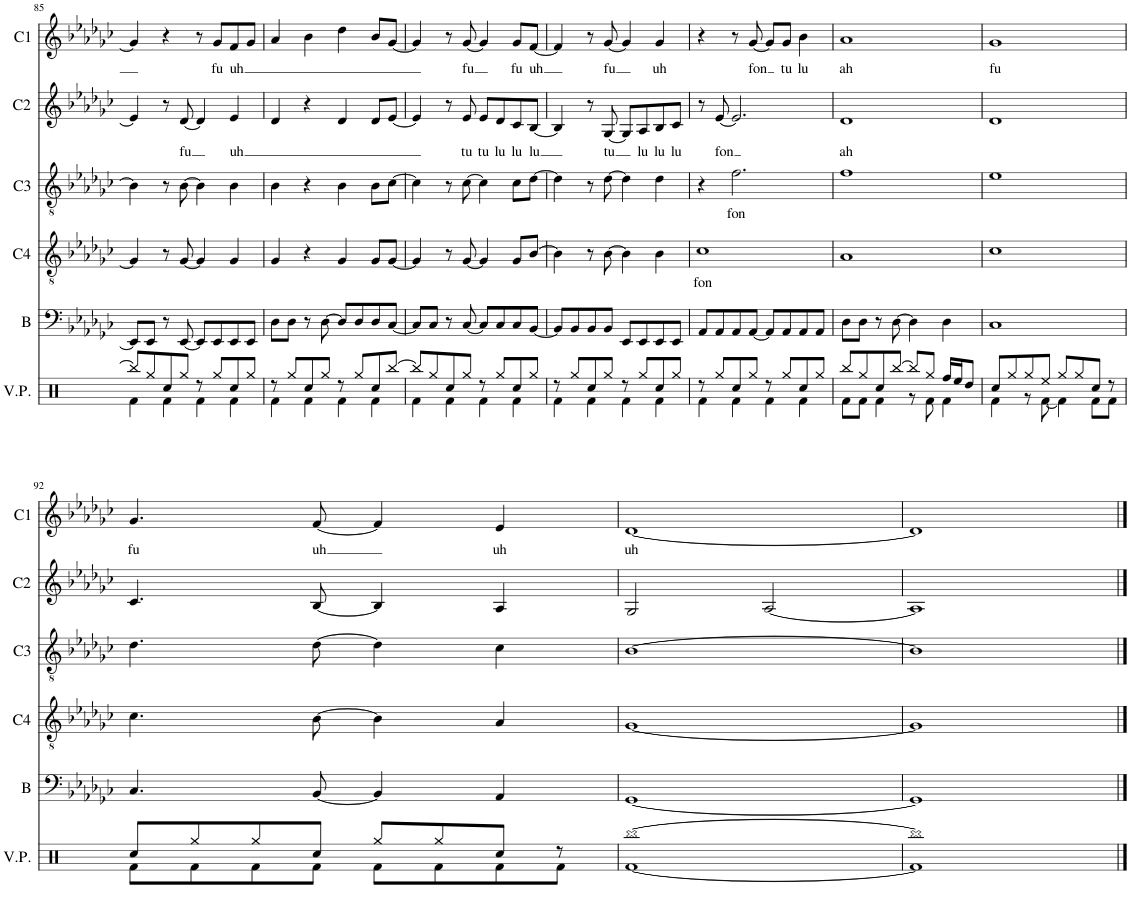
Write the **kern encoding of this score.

**kern	**kern	**kern	**text	**kern	**text	**kern	**text	**kern	**text
*part6	*part5	*part4	*part4	*part3	*part3	*part2	*part2	*part1	*part1
*staff6	*staff5	*staff4	*staff4	*staff3	*staff3	*staff2	*staff2	*staff1	*staff1
*I"V.per	*I"Bass	*I"Chor4	*	*I"Chor3	*	*I"Chor2	*	*I"Chor1	*
*I'V.P.	*I'B	*I'C4	*	*I'C3	*	*I'C2	*	*I'C1	*
!!LO:PB:g=z
*clefX	*clefF4	*clefGv2	*	*clefGv2	*	*clefG2	*	*clefG2	*
*k[]	*k[b-e-a-d-g-c-]	*k[b-e-a-d-g-c-]	*	*k[b-e-a-d-g-c-]	*	*k[b-e-a-d-g-c-]	*	*k[b-e-a-d-g-c-]	*
*M4/4	*M4/4	*M4/4	*	*M4/4	*	*M4/4	*	*M4/4	*
=85	=85	=85	=85	=85	=85	=85	=85	=85	=85
*^	*	*	*	*	*	*	*	*	*
8Rbb/L]	4Rf\	8EE-/L]	4G-/]	.	4B-\]	.	4e-/]	.	4g-/]	.
8Rgg/	.	8EE-/J	.	.	.	.	.	.	.	.
8Rcc/	4Rf\	8r	8r	.	8r	.	8r	.	4r	.
!	!	!	!	!	!	!	!	!LO:LY:b	!	!
8Rgg/J	.	[8EE-/	[8G-/	.	[8B-\	.	[8d-/	fu	.	.
8r	4Rf\	8EE-/L]	4G-/]	.	4B-\]	.	4d-/]	.	8r	.
!	!	!	!	!	!	!	!	!	!	!LO:LY:b
8Rgg/L	.	8EE-/	.	.	.	.	.	.	8g-/L	fu
!	!	!	!	!	!	!	!	!LO:LY:b	!	!LO:LY:b
8Rcc/	4Rf\	8EE-/	4G-/	.	4B-\	.	4e-/	uh	8f/	uh
8Rgg/J	.	8EE-/J	.	.	.	.	.	.	8g-/J	.
=86	=86	=86	=86	=86	=86	=86	=86	=86	=86	=86
8r	4Rf\	8D-\L	4G-/	.	4B-\	.	4d-/	.	4a-/	.
8Rgg/L	.	8D-\J	.	.	.	.	.	.	.	.
8Rcc/	4Rf\	8r	4r	.	4r	.	4r	.	4b-\	.
8Rgg/J	.	[8D-\	.	.	.	.	.	.	.	.
8r	4Rf\	8D-/L]	4G-/	.	4B-\	.	4d-/	.	4dd-\	.
8Rgg/L	.	8D-/	.	.	.	.	.	.	.	.
8Rcc/	4Rf\	8D-/	8G-/L	.	8B-\L	.	8d-/L	.	8b-/L	.
[8Rbb/J	.	[8C-/J	[8G-/J	.	[8c-\J	.	[8e-/J	.	[8g-/J	.
=87	=87	=87	=87	=87	=87	=87	=87	=87	=87	=87
8Rbb/L]	4Rf\	8C-/L]	4G-/]	.	4c-\]	.	4e-/]	.	4g-/]	.
8Rgg/	.	8C-/J	.	.	.	.	.	.	.	.
8Rcc/	4Rf\	8r	8r	.	8r	.	8r	.	8r	.
!	!	!	!	!	!	!	!	!LO:LY:b	!	!LO:LY:b
8Rgg/J	.	[8C-/	[8G-/	.	[8c-\	.	8e-/	tu	[8g-/	fu
!	!	!	!	!	!	!	!	!LO:LY:b	!	!
8r	4Rf\	8C-/L]	4G-/]	.	4c-\]	.	8e-/L	tu	4g-/]	.
!	!	!	!	!	!	!	!	!LO:LY:b	!	!
8Rgg/L	.	8C-/	.	.	.	.	8d-/	lu	.	.
!	!	!	!	!	!	!	!	!LO:LY:b	!	!LO:LY:b
8Rcc/	4Rf\	8C-/	8G-/L	.	8c-\L	.	8c-/	lu	8g-/L	fu
!	!	!	!	!	!	!	!	!LO:LY:b	!	!LO:LY:b
8Rgg/J	.	[8BB-/J	[8B-/J	.	[8d-\J	.	[8B-/J	lu	[8f/J	uh
=88	=88	=88	=88	=88	=88	=88	=88	=88	=88	=88
8r	4Rf\	8BB-/L]	4B-\]	.	4d-\]	.	4B-/]	.	4f/]	.
8Rgg/L	.	8BB-/	.	.	.	.	.	.	.	.
8Rcc/	4Rf\	8BB-/	8r	.	8r	.	8r	.	8r	.
!	!	!	!	!	!	!	!	!LO:LY:b	!	!LO:LY:b
8Rgg/J	.	8BB-/J	[8B-\	.	[8d-\	.	[8G-/	tu	[8g-/	fu
8r	4Rf\	8EE-/L	4B-\]	.	4d-\]	.	8G-/L]	.	4g-/]	.
!	!	!	!	!	!	!	!	!LO:LY:b	!	!
8Rgg/L	.	8EE-/	.	.	.	.	8A-/	lu	.	.
!	!	!	!	!	!	!	!	!LO:LY:b	!	!LO:LY:b
8Rcc/	4Rf\	8EE-/	4B-\	.	4d-\	.	8B-/	lu	4g-/	uh
!	!	!	!	!	!	!	!	!LO:LY:b	!	!
8Rgg/J	.	8EE-/J	.	.	.	.	8c-/J	lu	.	.
=89	=89	=89	=89	=89	=89	=89	=89	=89	=89	=89
!	!	!	!	!LO:LY:b	!	!	!	!	!	!
8r	4Rf\	8AA-/L	1c-	fon	4r	.	8r	.	4r	.
!	!	!	!	!	!	!	!	!LO:LY:b	!	!
8Rgg/L	.	8AA-/	.	.	.	.	[8e-/	fon	.	.
!	!	!	!	!	!	!LO:LY:b	!	!	!	!
8Rcc/	4Rf\	8AA-/	.	.	2.f\	fon	2.e-/]	.	8r	.
!	!	!	!	!	!	!	!	!	!	!LO:LY:b
8Rgg/J	.	[8AA-/J	.	.	.	.	.	.	[8g-/	fon
8r	4Rf\	8AA-/L]	.	.	.	.	.	.	8g-/L]	.
!	!	!	!	!	!	!	!	!	!	!LO:LY:b
8Rgg/L	.	8AA-/	.	.	.	.	.	.	8g-/J	tu
!	!	!	!	!	!	!	!	!	!	!LO:LY:b
8Rcc/	4Rf\	8AA-/	.	.	.	.	.	.	4b-\	lu
8Rgg/J	.	8AA-/J	.	.	.	.	.	.	.	.
=90	=90	=90	=90	=90	=90	=90	=90	=90	=90	=90
!	!	!	!	!	!	!	!	!LO:LY:b	!	!LO:LY:b
8Rbb/L	8Rf\L	8D-\L	1A-	.	1f	.	1d-	ah	1a-	ah
8Rgg/	8Rf\J	8D-\J	.	.	.	.	.	.	.	.
8Rcc/	4Rf\	8r	.	.	.	.	.	.	.	.
[8Rbb/J	.	[8D-\	.	.	.	.	.	.	.	.
8Rbb/L]	8r	4D-\]	.	.	.	.	.	.	.	.
8Rgg/J	8Rf\	.	.	.	.	.	.	.	.	.
16Rff/LL	4Rf\	4D-\	.	.	.	.	.	.	.	.
16Ree/J	.	.	.	.	.	.	.	.	.	.
8Rdd/J	.	.	.	.	.	.	.	.	.	.
=91	=91	=91	=91	=91	=91	=91	=91	=91	=91	=91
!	!	!	!	!	!	!	!	!	!	!LO:LY:b
8Rcc/L	4Rf\	1C-	1c-	.	1e-	.	1d-	.	1g-	fu
8Rgg/	.	.	.	.	.	.	.	.	.	.
8Rgg/	8r	.	.	.	.	.	.	.	.	.
8Ree/J	[8Rf\	.	.	.	.	.	.	.	.	.
8Rgg/L	4Rf\]	.	.	.	.	.	.	.	.	.
8Rgg/	.	.	.	.	.	.	.	.	.	.
8Rcc/J	8Rf\L	.	.	.	.	.	.	.	.	.
8r	8Rf\J	.	.	.	.	.	.	.	.	.
!!LO:LB:g=z
=92	=92	=92	=92	=92	=92	=92	=92	=92	=92	=92
!	!	!	!	!	!	!	!	!	!	!LO:LY:b
8Rcc/L	8Rf\L	4.C-/	4.c-\	.	4.d-\	.	4.c-/	.	4.g-/	fu
8Rgg/	8Rf\	.	.	.	.	.	.	.	.	.
8Rgg/	8Rf\	.	.	.	.	.	.	.	.	.
!	!	!	!	!	!	!	!	!	!	!LO:LY:b
8Rcc/J	8Rf\J	[8BB-/	[8B-\	.	[8d-\	.	[8B-/	.	[8f/	uh
8Rgg/L	8Rf\L	4BB-/]	4B-\]	.	4d-\]	.	4B-/]	.	4f/]	.
8Rgg/	8Rf\	.	.	.	.	.	.	.	.	.
!	!	!	!	!	!	!	!	!	!	!LO:LY:b
8Rcc/J	8Rf\	4AA-/	4A-/	.	4c-\	.	4A-/	.	4e-/	uh
8r	8Rf\J	.	.	.	.	.	.	.	.	.
=93	=93	=93	=93	=93	=93	=93	=93	=93	=93	=93
!	!	!	!	!	!	!	!	!	!	!LO:LY:b
[1Rbb	[1Rf	[1GG-	[1G-	.	[1B-	.	2G-/	.	[1d-	uh
.	.	.	.	.	.	.	[2A-/	.	.	.
=94	=94	=94	=94	=94	=94	=94	=94	=94	=94	=94
1Rbb]	1Rf]	1GG-]	1G-]	.	1B-]	.	1A-]	.	1d-]	.
*v	*v	*	*	*	*	*	*	*	*	*
==	==	==	==	==	==	==	==	==	==
*-	*-	*-	*-	*-	*-	*-	*-	*-	*-
